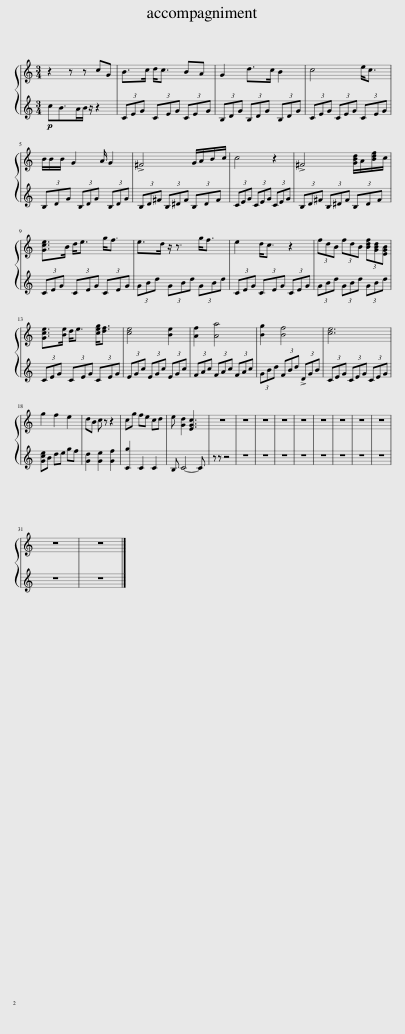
X:1
%%score { 1 | 2 }
L:1/8
M:3/4
I:linebreak $
K:C
V:1 treble
V:2 treble
V:1
 z2 z z cG | B>c d<c BA | G2 d>c B2 | c4 e<c |$ B/B/B/ G2 A/ G2 | %5
 !>!^F4 G/A/B/c/ | c4 z2 | !>!^F4 [GBd]/A/[Bdf]/c/ |$ [Gce]>B d<e g<f | e>d z/ z3/2 g<f | %10
 e2 d<c z2 | (3fdB (3fdB (3[Bdf][GBd][EGB] |$ [Gce]>[Be] d<e [ceg]<[df] | [ce]4 [Be]2 | [Af]2 [Aa]4 | %15
 [Bg]2 [Bf]4 | [ce]6 |$ g2 f2 e2 | dB c z z2 | cg fe cd | %20
 e [Gd]2 [EGc]3 | z6 | z6 | z6 | z6 | %25
 z6 | z6 | z6 | z6 | z6 |$ %30
 z6 | z6 |] %32
V:2
!p! cB>AB/ z/ z2 | (3CEG (3CEG (3CEG | (3B,DG (3B,DG (3B,DG | (3CEG (3CEG (3CEG |$ (3B,DG (3B,DG (3B,DG | %5
 (3B,D^F (3B,^DF (3B,DF | (3CEG (3CEG (3CEG | (3B,D^F (3B,^DF (3B,DF |$ (3CEG (3CEG (3CEG | (3GBd (3GBd (3GBd | %10
 (3CEG (3CEG (3CEG | (3GBd (3GBd (3GBd |$ (3CEG (3CEG (3CEG | (3EGc (3EGc (3EGc | (3FAc (3FAc (3FAc | %15
 (3GBd (3FBd (3!>!DGB | (3CEG (3CEG (3CEG |$ [Gce]B de gf | [Gd]2 [Ge]2 [Gf]2 | [Cg]2 C2 C2 | %20
 B, C4- C | z z z4 | z6 | z6 | z6 | %25
 z6 | z6 | z6 | z6 | z6 |$ %30
 z6 | z6 |] %32
